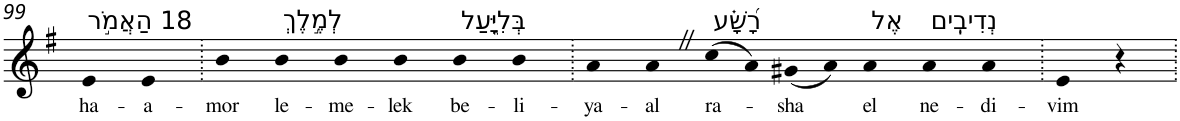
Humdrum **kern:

**kern	**text
*part1	*part1
*staff1	*staff1
*I"Piano	*
*I'Pno	*
!!LO:PB:g=z
*clefG2	*
*k[f#]	*
*G:	*
=99	=99
!LO:TX:a:t=18 הַאֲמֹ֣ר	!
!	!LO:LY:b
4e	ha-
!	!LO:LY:b
4e	-a-
=100.	=100.
!	!LO:LY:b
4b	-mor
!LO:TX:a:t=לְמֶ֣לֶךְ	!
!	!LO:LY:b
4b	le-
!	!LO:LY:b
4b	-me-
!	!LO:LY:b
4b	-lek
!LO:TX:a:t=בְּלִיָּ֑עַל	!
!	!LO:LY:b
4b	be-
!	!LO:LY:b
4b	-li-
=101.	=101.
!	!LO:LY:b
4a	-ya-
!	!LO:LY:b
4aZ	-al
!LO:TX:a:t=רָ֝שָׁ֗ע	!
!	!LO:LY:b
(8cc	ra-
8a)	.
!	!LO:LY:b
(8g#X	-sha
8a)	.
!LO:TX:a:t=אֶל	!
!	!LO:LY:b
4a	el
!LO:TX:a:t=נְדִיבִֽים	!
!	!LO:LY:b
4a	ne-
!	!LO:LY:b
4a	-di-
=102.	=102.
!	!LO:LY:b
4e	-vim
4r	.
=.	=.
*-	*-
